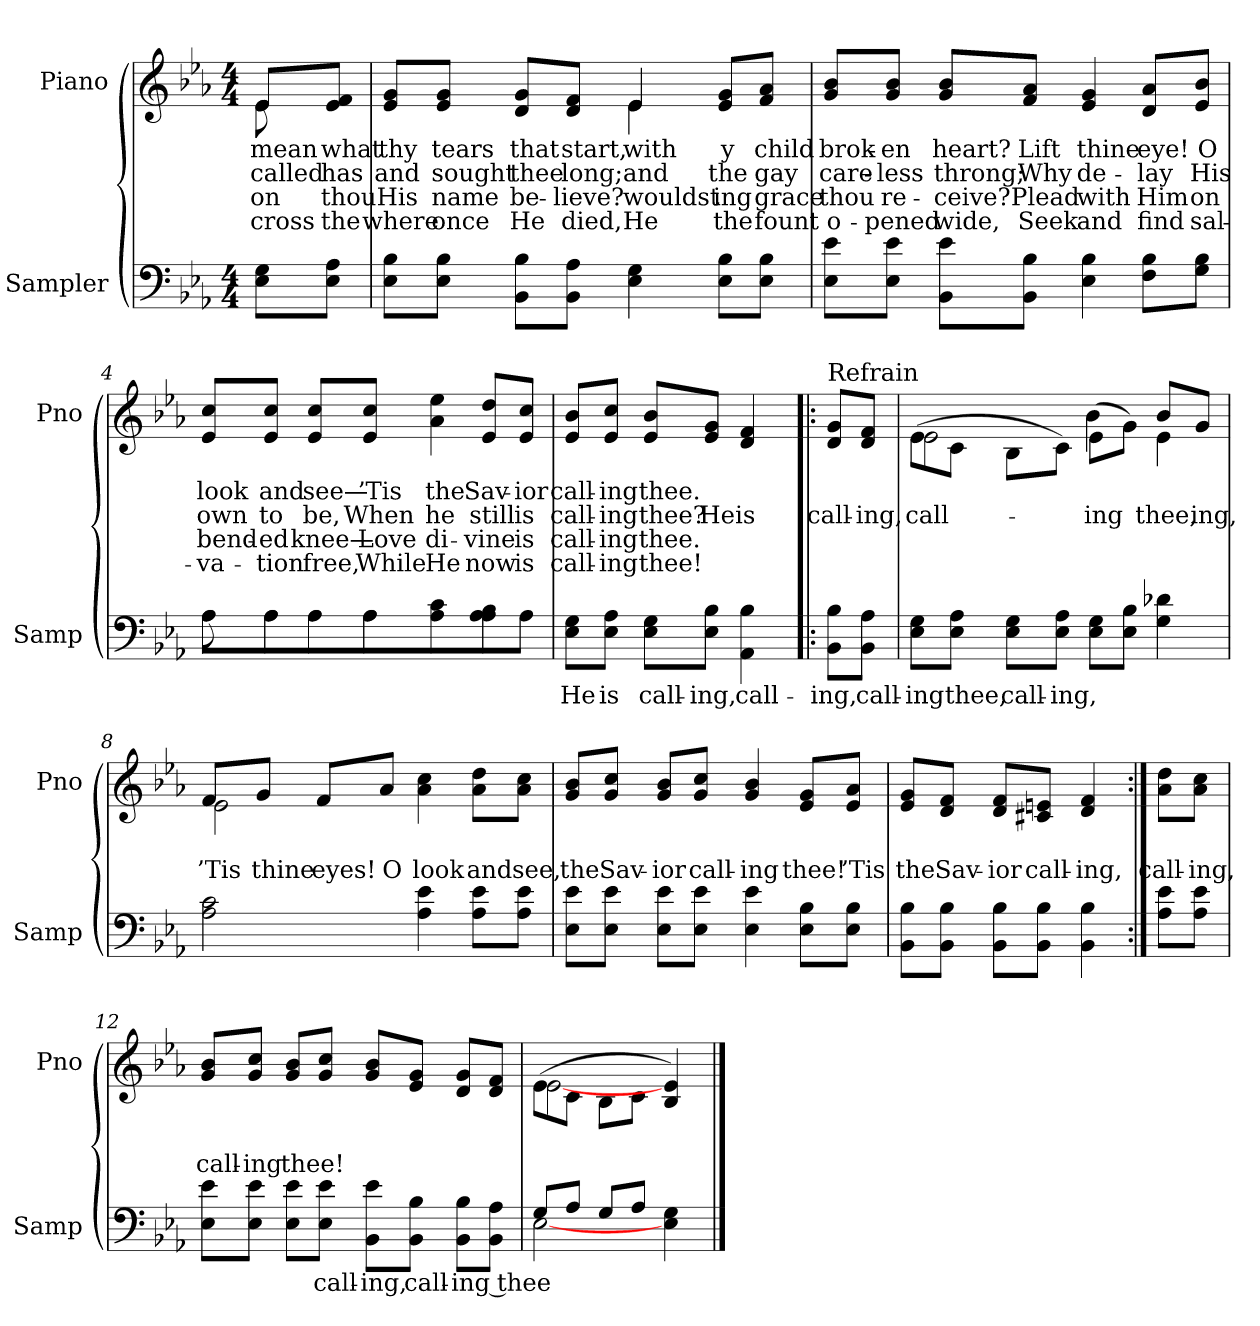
**kern	**text	**kern	**text	**text	**text	**text
*part2	*part2	*part1	*part1	*part1	*part1	*part1
*staff2	*staff2	*staff1	*staff1	*staff1	*staff1	*staff1
*I"Sampler	*	*I"Piano	*	*	*	*
*I'Samp	*	*I'Pno	*	*	*	*
*clefF4	*	*clefG2	*	*	*	*
*k[b-e-a-]	*	*k[b-e-a-]	*	*	*	*
*E-:	*	*E-:	*	*	*	*
*M4/4	*	*M4/4	*	*	*	*
=1	=1	=1	=1	=1	=1	=1
*	*	*^	*	*	*	*
8E-\ 8G\L	.	8e-/L	8e-	mean	called	on	cross
8E-\ 8A-\J	.	8e-/ 8f/J	8ryy	what	has	thou	the
=2	=2	=2	=2	=2	=2	=2	=2
8E-\ 8B-\L	.	8e-/ 8g/L	2ryy	thy	and	His	where
8E-\ 8B-\J	.	8e-/ 8g/J	.	tears	sought	name	once
8BB-\ 8B-\L	.	8d/ 8g/L	.	that	thee	be-	He
8BB-\ 8A-\J	.	8d/ 8f/J	.	start,	long;	-lieve?	died,
4E- 4G	.	4e-/	4e-	with	and	wouldst	He
8E-\ 8B-\L	.	8e-/ 8g/L	4ryy	-y	the	-ing	the
8E-\ 8B-\J	.	8f/ 8a-/J	.	child	gay	grace	fount
*	*	*v	*v	*	*	*	*
=3	=3	=3	=3	=3	=3	=3
8E-\ 8e-\L	.	8g/ 8b-/L	brok-	care-	thou	o-
8E-\ 8e-\J	.	8g/ 8b-/J	-en	-less	re-	-pened
8BB-\ 8e-\L	.	8g/ 8b-/L	heart?	throng;	-ceive?	wide,
8BB-\ 8B-\J	.	8f/ 8a-/J	Lift	Why	Plead	Seek
4E- 4B-	.	4e- 4g	thine	de-	with	and
8F\ 8B-\L	.	8d/ 8a-/L	eye!	-lay	Him	find
8G\ 8B-\J	.	8e-/ 8b-/J	O	His	on	sal-
=4	=4	=4	=4	=4	=4	=4
*^	*	*	*	*	*	*
8A-\L	8A-	.	8e-/ 8cc/L	look	own	bend-	-va-
8A-\J	8A-\L	.	8e-/ 8cc/J	and	to	-ed	-tion
8A-\L	8A-\J	.	8e-/ 8cc/L	see—	be,	knee—	free,
8A-\J	8A-\L	.	8e-/ 8cc/J	’Tis	When	Love	While
4A- 4c	4ryy	.	4a- 4ee-	the	he	di-	He
8A-\ 8B-\L	8A-\J	.	8e-/ 8dd/L	Sav-	still	-vine	now
8A-\J	8ryy	.	8e-/ 8cc/J	-ior	is	is	is
*v	*v	*	*	*	*	*	*
=5	=5	=5	=5	=5	=5	=5
8E-\ 8G\L	He	8e-/ 8b-/L	call-	call-	call-	call-
8E-\ 8A-\J	is	8e-/ 8cc/J	-ing	-ing	-ing	-ing
8E-\ 8G\L	call-	8e-/ 8b-/L	thee.	thee?	thee.	thee!
8E-\ 8B-\J	-ing,	8e-/ 8g/J	.	He	.	.
4AA- 4B-	call-	4d 4f	.	is	.	.
=6!|:	=6!|:	=6!|:	=6!|:	=6!|:	=6!|:	=6!|:
!	!	!LO:TX:t=Refrain	!	!	!	!
8BB-\ 8B-\L	-ing,	8d/ 8g/L	.	call-	.	.
8BB-\ 8A-\J	call-	8d/ 8f/J	.	-ing,	.	.
=7	=7	=7	=7	=7	=7	=7
*	*	*^	*	*	*	*
8E-\ 8G\L	-ing	(8e-\L	2e-	.	call-	.	.
8E-\ 8A-\J	thee,	8c\J	.	.	.	.	.
8E-\ 8G\L	call-	8B-\L	.	.	.	.	.
8E-\ 8A-\J	-ing,	8c\J)	.	.	.	.	.
8E-\ 8G\L	.	(8e-\L	4b-	.	-ing	.	.
8E-\ 8B-\J	.	8g\J)	.	.	.	.	.
4G 4d-X	.	8b-/L	4e-	.	thee,	.	.
.	.	8g/J	.	.	-ing,	.	.
=8	=8	=8	=8	=8	=8	=8	=8
2A- 2c	.	8f/L	2e-	.	’Tis	.	.
.	.	8g/J	.	.	thine	.	.
.	.	8f/L	.	.	eyes!	.	.
.	.	8a-/J	.	.	O	.	.
4A- 4e-	.	4a- 4cc	2ryy	.	look	.	.
8A-\ 8e-\L	.	8a-\ 8dd\L	.	.	and	.	.
8A-\ 8e-\J	.	8a-\ 8cc\J	.	.	see,	.	.
*	*	*v	*v	*	*	*	*
=9	=9	=9	=9	=9	=9	=9
8E-\ 8e-\L	.	8g/ 8b-/L	.	the	.	.
8E-\ 8e-\J	.	8g/ 8cc/J	.	Sav-	.	.
8E-\ 8e-\L	.	8g/ 8b-/L	.	-ior	.	.
8E-\ 8e-\J	.	8g/ 8cc/J	.	call-	.	.
4E- 4e-	.	4g 4b-	.	-ing	.	.
8E-\ 8B-\L	.	8e-/ 8g/L	.	thee!	.	.
8E-\ 8B-\J	.	8e-/ 8a-/J	.	’Tis	.	.
=10	=10	=10	=10	=10	=10	=10
8BB-\ 8B-\L	.	8e-/ 8g/L	.	the	.	.
8BB-\ 8B-\J	.	8d/ 8f/J	.	Sav-	.	.
8BB-\ 8B-\L	.	8d/ 8f/L	.	-ior	.	.
8BB-\ 8B-\J	.	8c#X/ 8en/J	.	call-	.	.
4BB- 4B-	.	4d 4f	.	-ing,	.	.
=11:|!	=11:|!	=11:|!	=11:|!	=11:|!	=11:|!	=11:|!
8A-\ 8e-\L	.	8a-\ 8dd\L	.	call-	.	.
8A-\ 8e-\J	.	8a-\ 8cc\J	.	-ing,	.	.
=12	=12	=12	=12	=12	=12	=12
8E-\ 8e-\L	.	8g/ 8b-/L	.	call-	.	.
8E-\ 8e-\J	.	8g/ 8cc/J	.	-ing	.	.
8E-\ 8e-\L	.	8g/ 8b-/L	.	thee!	.	.
8E-\ 8e-\J	call-	8g/ 8cc/J	.	.	.	.
8BB-\ 8e-\L	-ing,	8g/ 8b-/L	.	.	.	.
8BB-\ 8B-\J	call-	8e-/ 8g/J	.	.	.	.
8BB-\ 8B-\L	-ing thee	8d/ 8g/L	.	.	.	.
8BB-\ 8A-\J	.	8d/ 8f/J	.	.	.	.
=13	=13	=13	=13	=13	=13	=13
*^	*	*^	*	*	*	*
8G/L	[2E-	.	(8e-\L	[2e-	.	.	.	.
8A-/J	.	.	8c\J	.	.	.	.	.
8G/L	.	.	8B-\L	.	.	.	.	.
8A-/J	.	.	8c\J	.	.	.	.	.
4E- 4G	4ryy	.	4B- 4e-)	4ryy	.	.	.	.
*v	*v	*	*	*	*	*	*	*
*	*	*v	*v	*	*	*	*
==	==	==	==	==	==	==
*-	*-	*-	*-	*-	*-	*-
